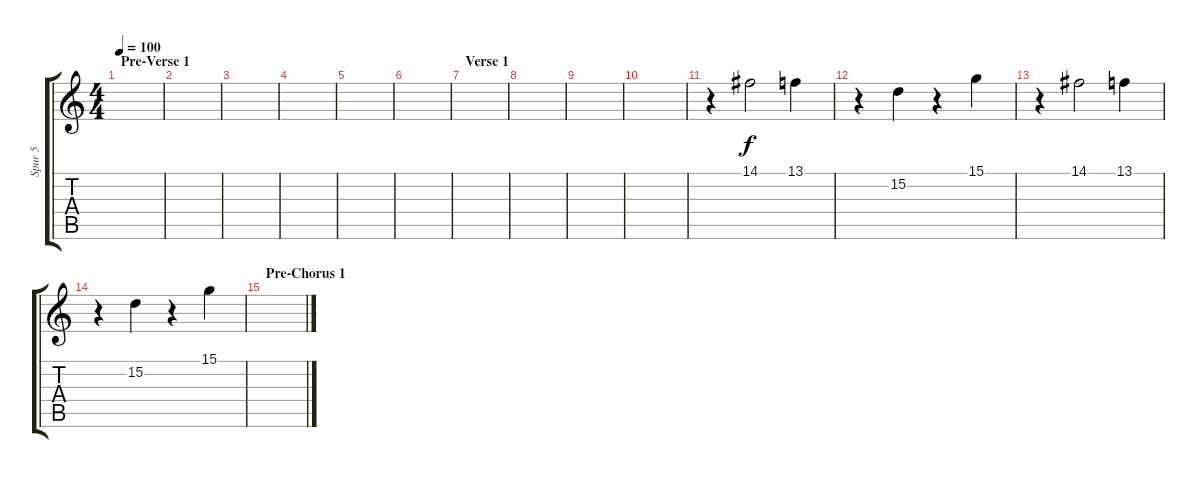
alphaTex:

\track ("Spur 5" "Spur 5") {instrument lead8bassandlead}
\staff {score tabs}
\tuning (E4 B3 G3 D3 A2 D2) {hide}
\ts (4 4)
\section ("" "Pre-Verse 1")
\tempo 100
\clef g2
\ks c
|
|
|
|
|
|
\section ("" "Verse 1")
|
|
|
|
r.4 14.1.2 13.1.4 |
r.4 15.2.4 r.4 15.1.4 |
r.4 14.1.2 13.1.4 |
r.4 15.2.4 r.4 15.1.4 |
\section ("" "Pre-Chorus 1")
